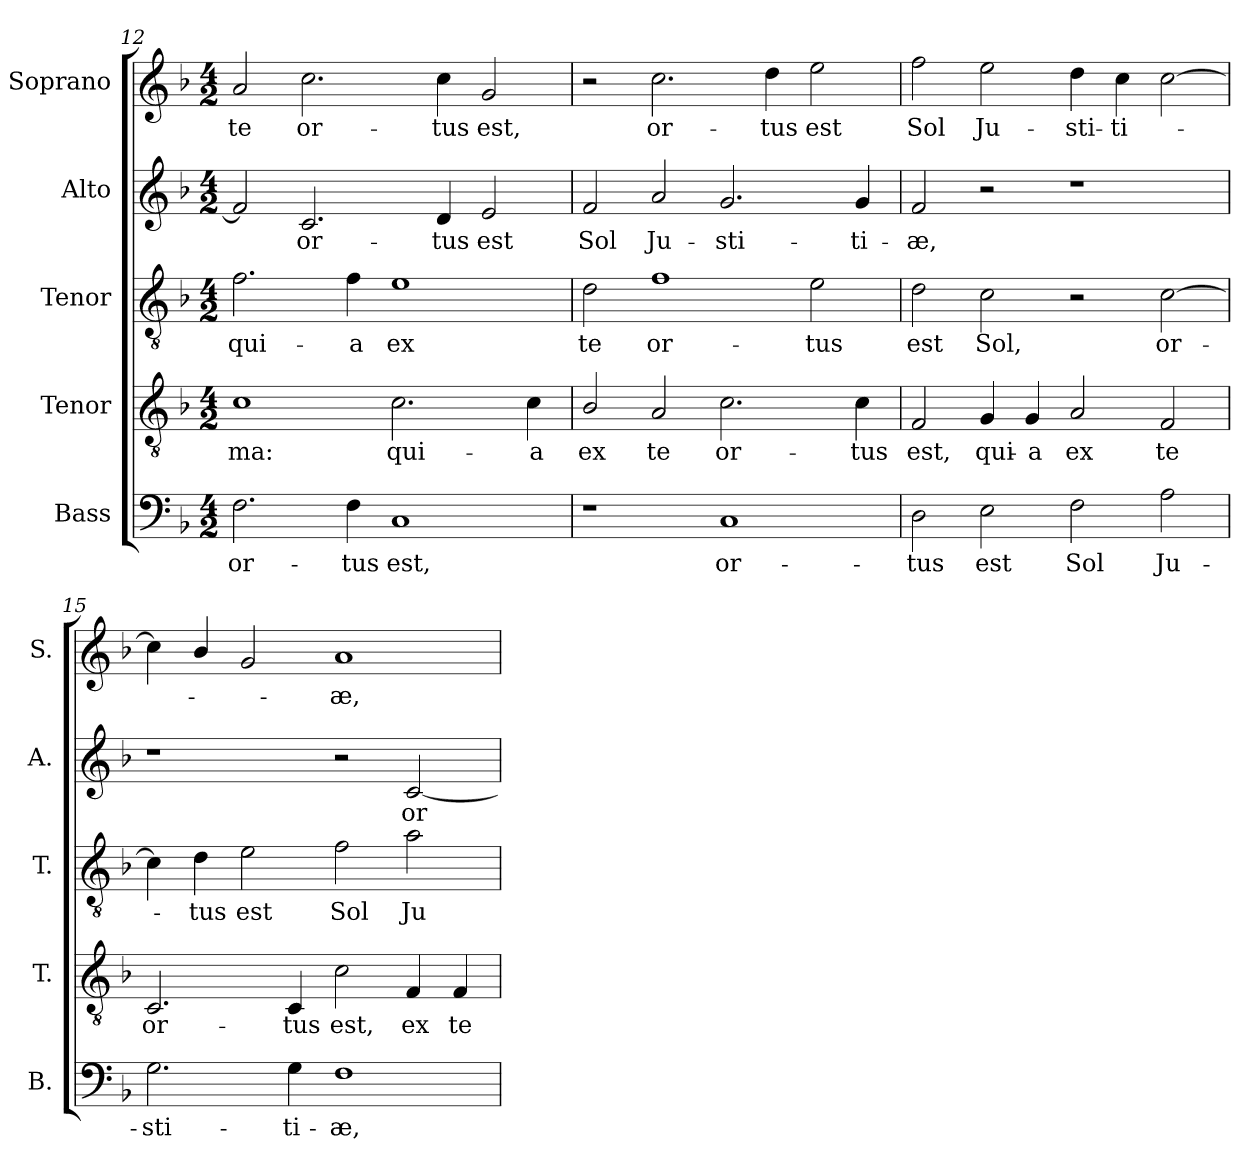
**kern	**text	**kern	**text	**kern	**text	**kern	**text	**kern	**text
*part5	*part5	*part4	*part4	*part3	*part3	*part2	*part2	*part1	*part1
*staff5	*staff5	*staff4	*staff4	*staff3	*staff3	*staff2	*staff2	*staff1	*staff1
*I"Bass	*	*I"Tenor	*	*I"Tenor	*	*I"Alto	*	*I"Soprano	*
*I'B.	*	*I'T.	*	*I'T.	*	*I'A.	*	*I'S.	*
*clefF4	*	*clefGv2	*	*clefGv2	*	*clefG2	*	*clefG2	*
*	*	*ITrd7c12	*	*ITrd7c12	*	*	*	*	*
*k[b-]	*	*k[b-]	*	*k[b-]	*	*k[b-]	*	*k[b-]	*
*F:	*	*F:	*	*F:	*	*F:	*	*F:	*
*M4/2	*	*M4/2	*	*M4/2	*	*M4/2	*	*M4/2	*
=12	=12	=12	=12	=12	=12	=12	=12	=12	=12
!	!LO:LY:b:color=#000000	!	!	!	!	!	!	!	!
!	!	!	!LO:LY:b:color=#000000	!	!	!	!	!	!
!	!	!	!	!	!LO:LY:b:color=#000000	!	!	!	!
!	!	!	!	!	!	!	!	!	!LO:LY:b:color=#000000
2.Fi\	or-	1Ci	-ma:	2.Fi\	qui-	2fi/]	.	2ai/	te
!	!	!	!	!	!	!	!LO:LY:b:color=#000000	!	!
!	!	!	!	!	!	!	!	!	!LO:LY:b:color=#000000
.	.	.	.	.	.	2.ci/	or-	2.cci\	or-
!	!LO:LY:b:color=#000000	!	!	!	!	!	!	!	!
!	!	!	!	!	!LO:LY:b:color=#000000	!	!	!	!
4Fi\	-tus	.	.	4Fi\	-a	.	.	.	.
!	!LO:LY:b:color=#000000	!	!	!	!	!	!	!	!
!	!	!	!LO:LY:b:color=#000000	!	!	!	!	!	!
!	!	!	!	!	!LO:LY:b:color=#000000	!	!	!	!
1Ci	est,	2.Ci\	qui-	1Ei	ex	.	.	.	.
!	!	!	!	!	!	!	!LO:LY:b:color=#000000	!	!
!	!	!	!	!	!	!	!	!	!LO:LY:b:color=#000000
.	.	.	.	.	.	4di/	-tus	4cci\	-tus
!	!	!	!	!	!	!	!LO:LY:b:color=#000000	!	!
!	!	!	!	!	!	!	!	!	!LO:LY:b:color=#000000
.	.	.	.	.	.	2ei/	est	2gi/	est,
!	!	!	!LO:LY:b:color=#000000	!	!	!	!	!	!
.	.	4Ci\	-a	.	.	.	.	.	.
!!LO:PB:g=z
=13	=13	=13	=13	=13	=13	=13	=13	=13	=13
!	!	!	!LO:LY:b:color=#000000	!	!	!	!	!	!
!	!	!	!	!	!LO:LY:b:color=#000000	!	!	!	!
!	!	!	!	!	!	!	!LO:LY:b:color=#000000	!	!
1r	.	2BB-i/	ex	2Di\	te	2fi/	Sol	2r	.
!	!	!	!LO:LY:b:color=#000000	!	!	!	!	!	!
!	!	!	!	!	!LO:LY:b:color=#000000	!	!	!	!
!	!	!	!	!	!	!	!LO:LY:b:color=#000000	!	!
!	!	!	!	!	!	!	!	!	!LO:LY:b:color=#000000
.	.	2AAi/	te	1Fi	or-	2ai/	Ju-	2.cci\	or-
!	!LO:LY:b:color=#000000	!	!	!	!	!	!	!	!
!	!	!	!LO:LY:b:color=#000000	!	!	!	!	!	!
!	!	!	!	!	!	!	!LO:LY:b:color=#000000	!	!
1Ci	or-	2.Ci\	or-	.	.	2.gi/	-sti-	.	.
!	!	!	!	!	!	!	!	!	!LO:LY:b:color=#000000
.	.	.	.	.	.	.	.	4ddi\	-tus
!	!	!	!	!	!LO:LY:b:color=#000000	!	!	!	!
!	!	!	!	!	!	!	!	!	!LO:LY:b:color=#000000
.	.	.	.	2Ei\	-tus	.	.	2eei\	est
!	!	!	!LO:LY:b:color=#000000	!	!	!	!	!	!
!	!	!	!	!	!	!	!LO:LY:b:color=#000000	!	!
.	.	4Ci\	-tus	.	.	4gi/	-ti-	.	.
=14	=14	=14	=14	=14	=14	=14	=14	=14	=14
!	!LO:LY:b:color=#000000	!	!	!	!	!	!	!	!
!	!	!	!LO:LY:b:color=#000000	!	!	!	!	!	!
!	!	!	!	!	!LO:LY:b:color=#000000	!	!	!	!
!	!	!	!	!	!	!	!LO:LY:b:color=#000000	!	!
!	!	!	!	!	!	!	!	!	!LO:LY:b:color=#000000
2Di\	-tus	2FFi/	est,	2Di\	est	2fi/	-æ,	2ffi\	Sol
!	!LO:LY:b:color=#000000	!	!	!	!	!	!	!	!
!	!	!	!LO:LY:b:color=#000000	!	!	!	!	!	!
!	!	!	!	!	!LO:LY:b:color=#000000	!	!	!	!
!	!	!	!	!	!	!	!	!	!LO:LY:b:color=#000000
2Ei\	est	4GGi/	qui-	2Ci\	Sol,	2r	.	2eei\	Ju-
!	!	!	!LO:LY:b:color=#000000	!	!	!	!	!	!
.	.	4GGi/	-a	.	.	.	.	.	.
!	!LO:LY:b:color=#000000	!	!	!	!	!	!	!	!
!	!	!	!LO:LY:b:color=#000000	!	!	!	!	!	!
!	!	!	!	!	!	!	!	!	!LO:LY:b:color=#000000
2Fi\	Sol	2AAi/	ex	2r	.	1r	.	4ddi\	-sti-
!	!	!	!	!	!	!	!	!	!LO:LY:b:color=#000000
.	.	.	.	.	.	.	.	4cci\	-ti-
!	!LO:LY:b:color=#000000	!	!	!	!	!	!	!	!
!	!	!	!LO:LY:b:color=#000000	!	!	!	!	!	!
!	!	!	!	!	!LO:LY:b:color=#000000	!	!	!	!
2Ai\	Ju-	2FFi/	te	[2Ci\	or-	.	.	[2cci\	.
=15	=15	=15	=15	=15	=15	=15	=15	=15	=15
!	!LO:LY:b:color=#000000	!	!	!	!	!	!	!	!
!	!	!	!LO:LY:b:color=#000000	!	!	!	!	!	!
2.Gi\	-sti-	2.CCi/	or-	4Ci\]	.	1r	.	4cci\]	.
!	!	!	!	!	!LO:LY:b:color=#000000	!	!	!	!
.	.	.	.	4Di\	-tus	.	.	4b-i/	.
!	!	!	!	!	!LO:LY:b:color=#000000	!	!	!	!
.	.	.	.	2Ei\	est	.	.	2gi/	.
!	!LO:LY:b:color=#000000	!	!	!	!	!	!	!	!
!	!	!	!LO:LY:b:color=#000000	!	!	!	!	!	!
4Gi\	-ti-	4CCi/	-tus	.	.	.	.	.	.
!	!LO:LY:b:color=#000000	!	!	!	!	!	!	!	!
!	!	!	!LO:LY:b:color=#000000	!	!	!	!	!	!
!	!	!	!	!	!LO:LY:b:color=#000000	!	!	!	!
!	!	!	!	!	!	!	!	!	!LO:LY:b:color=#000000
1Fi	-æ,	2Ci\	est,	2Fi\	Sol	2r	.	1ai	-æ,
!	!	!	!LO:LY:b:color=#000000	!	!	!	!	!	!
!	!	!	!	!	!LO:LY:b:color=#000000	!	!	!	!
!	!	!	!	!	!	!	!LO:LY:b:color=#000000	!	!
.	.	4FFi/	ex	2Ai\	Ju-	[2ci/	or-	.	.
!	!	!	!LO:LY:b:color=#000000	!	!	!	!	!	!
.	.	4FFi/	te	.	.	.	.	.	.
=	=	=	=	=	=	=	=	=	=
*-	*-	*-	*-	*-	*-	*-	*-	*-	*-
